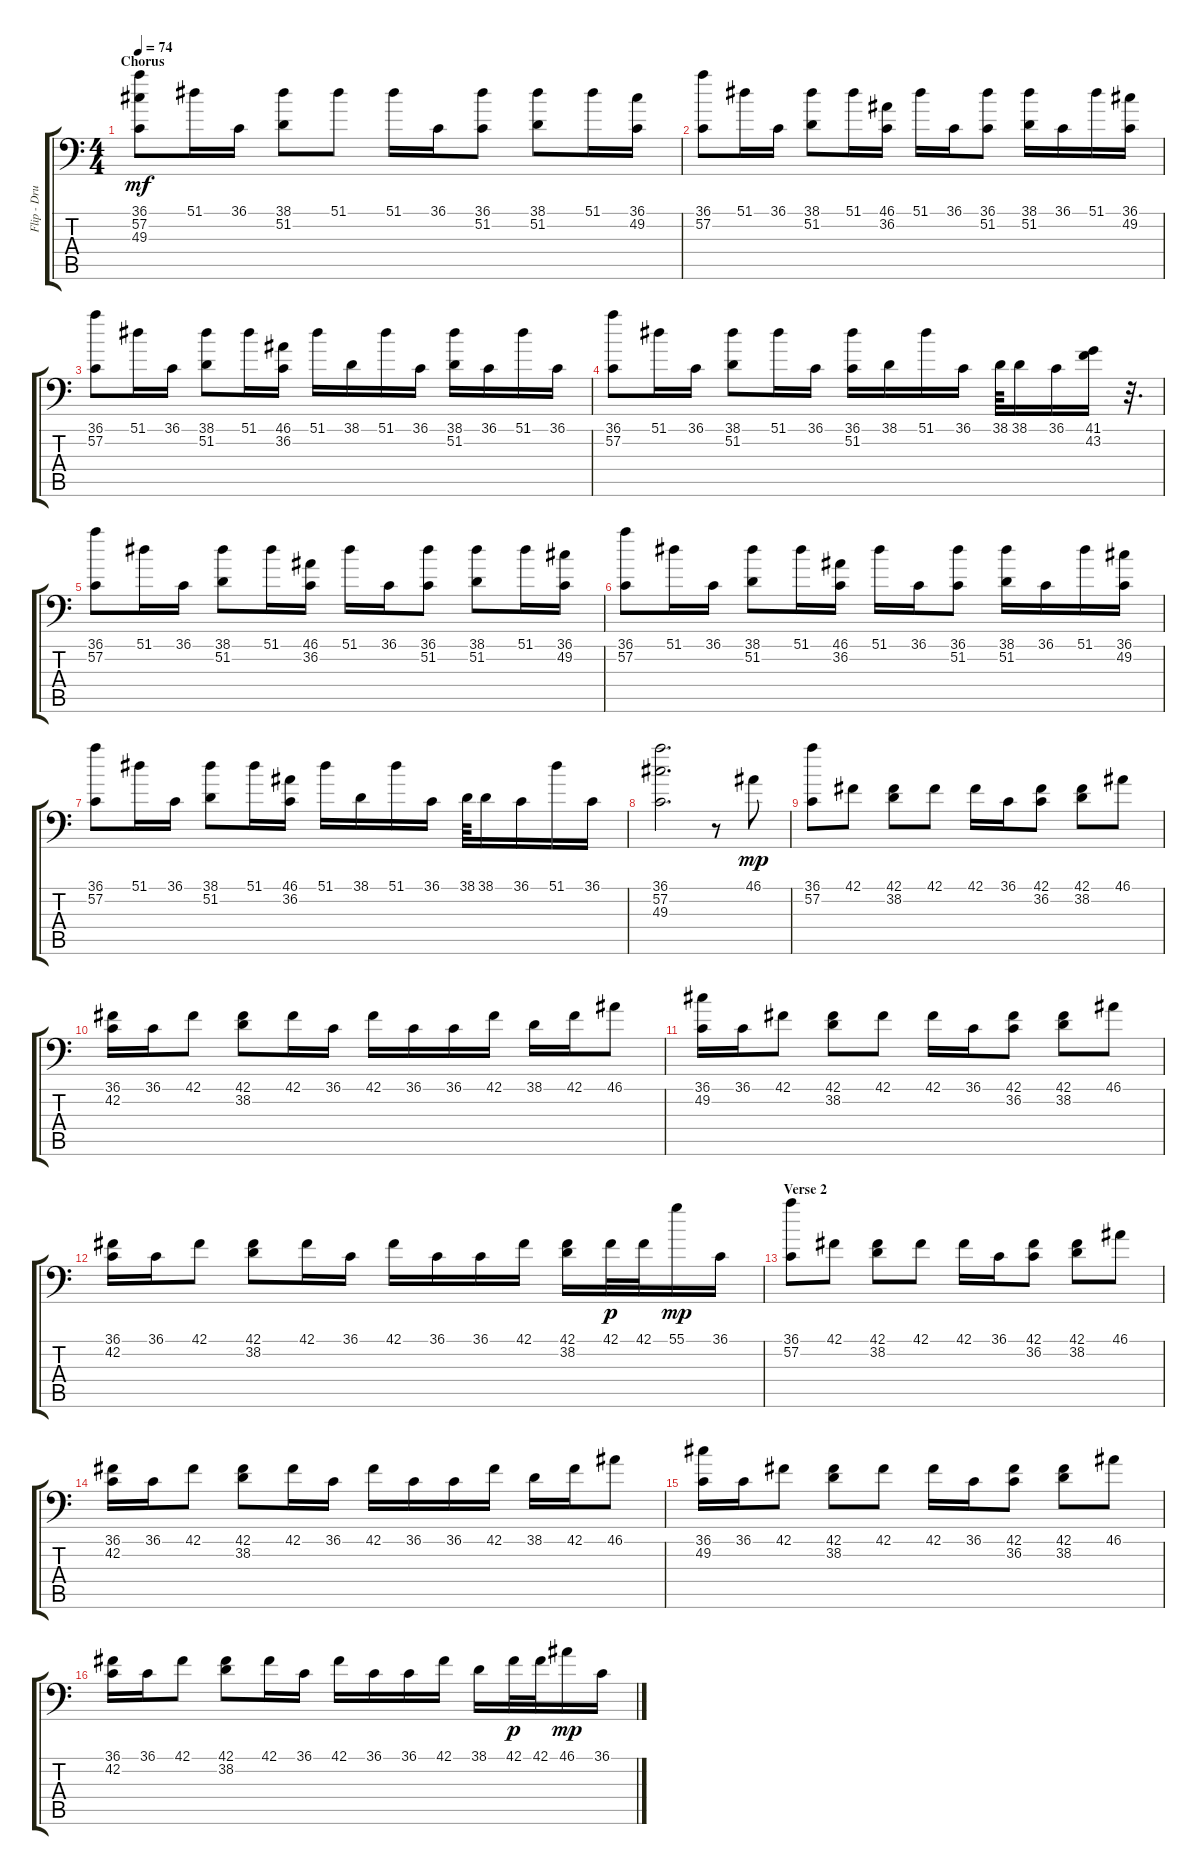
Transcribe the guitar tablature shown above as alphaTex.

\track ("Flip - Drums" "Flip - Dru") {instrument acousticgrandpiano}
\staff {score tabs}
\tuning (C-1 C-1 C-1 C-1 C-1 C-1) {hide}
\ts (4 4)
\section ("" "Chorus")
\tempo 74
\clef f4
\ks c
(36.1 57.2 49.3).8{dy mf} 51.1.16 36.1.16 (38.1 51.2).8 51.1.8 51.1.16 36.1.16 (36.1 51.2).8 (38.1 51.2).8 51.1.16 (36.1 49.2).16 |
(36.1 57.2).8 51.1.16 36.1.16 (38.1 51.2).8 51.1.16 (46.1 36.2).16 51.1.16 36.1.16 (36.1 51.2).8 (38.1 51.2).16 36.1.16 51.1.16 (36.1 49.2).16 |
(36.1 57.2).8 51.1.16 36.1.16 (38.1 51.2).8 51.1.16 (46.1 36.2).16 51.1.16 38.1.16 51.1.16 36.1.16 (38.1 51.2).16 36.1.16 51.1.16 36.1.16 |
(36.1 57.2).8 51.1.16 36.1.16 (38.1 51.2).8 51.1.16 36.1.16 (36.1 51.2).16 38.1.16 51.1.16 36.1.16 38.1.64 38.1.16 36.1.16 (41.1 43.2).16 r.32{d} |
(36.1 57.2).8 51.1.16 36.1.16 (38.1 51.2).8 51.1.16 (46.1 36.2).16 51.1.16 36.1.16 (36.1 51.2).8 (38.1 51.2).8 51.1.16 (36.1 49.2).16 |
(36.1 57.2).8 51.1.16 36.1.16 (38.1 51.2).8 51.1.16 (46.1 36.2).16 51.1.16 36.1.16 (36.1 51.2).8 (38.1 51.2).16 36.1.16 51.1.16 (36.1 49.2).16 |
(36.1 57.2).8 51.1.16 36.1.16 (38.1 51.2).8 51.1.16 (46.1 36.2).16 51.1.16 38.1.16 51.1.16 36.1.16 38.1.64 38.1.16 36.1.16 51.1.16 36.1.16 |
(36.1 57.2 49.3).2{d} r.8 46.1.8{dy mp} |
(36.1 57.2).8 42.1.8 (42.1 38.2).8 42.1.8 42.1.16 36.1.16 (42.1 36.2).8 (42.1 38.2).8 46.1.8 |
(36.1 42.2).16 36.1.16 42.1.8 (42.1 38.2).8 42.1.16 36.1.16 42.1.16 36.1.16 36.1.16 42.1.16 38.1.16 42.1.16 46.1.8 |
(36.1 49.2).16 36.1.16 42.1.8 (42.1 38.2).8 42.1.8 42.1.16 36.1.16 (42.1 36.2).8 (42.1 38.2).8 46.1.8 |
(36.1 42.2).16 36.1.16 42.1.8 (42.1 38.2).8 42.1.16 36.1.16 42.1.16 36.1.16 36.1.16 42.1.16 (42.1 38.2).16 42.1.32{dy p} 42.1.32 55.1.16{dy mp} 36.1.16 |
\section ("" "Verse 2")
(36.1 57.2).8 42.1.8 (42.1 38.2).8 42.1.8 42.1.16 36.1.16 (42.1 36.2).8 (42.1 38.2).8 46.1.8 |
(36.1 42.2).16 36.1.16 42.1.8 (42.1 38.2).8 42.1.16 36.1.16 42.1.16 36.1.16 36.1.16 42.1.16 38.1.16 42.1.16 46.1.8 |
(36.1 49.2).16 36.1.16 42.1.8 (42.1 38.2).8 42.1.8 42.1.16 36.1.16 (42.1 36.2).8 (42.1 38.2).8 46.1.8 |
(36.1 42.2).16 36.1.16 42.1.8 (42.1 38.2).8 42.1.16 36.1.16 42.1.16 36.1.16 36.1.16 42.1.16 38.1.16 42.1.32{dy p} 42.1.32 46.1.16{dy mp} 36.1.16
